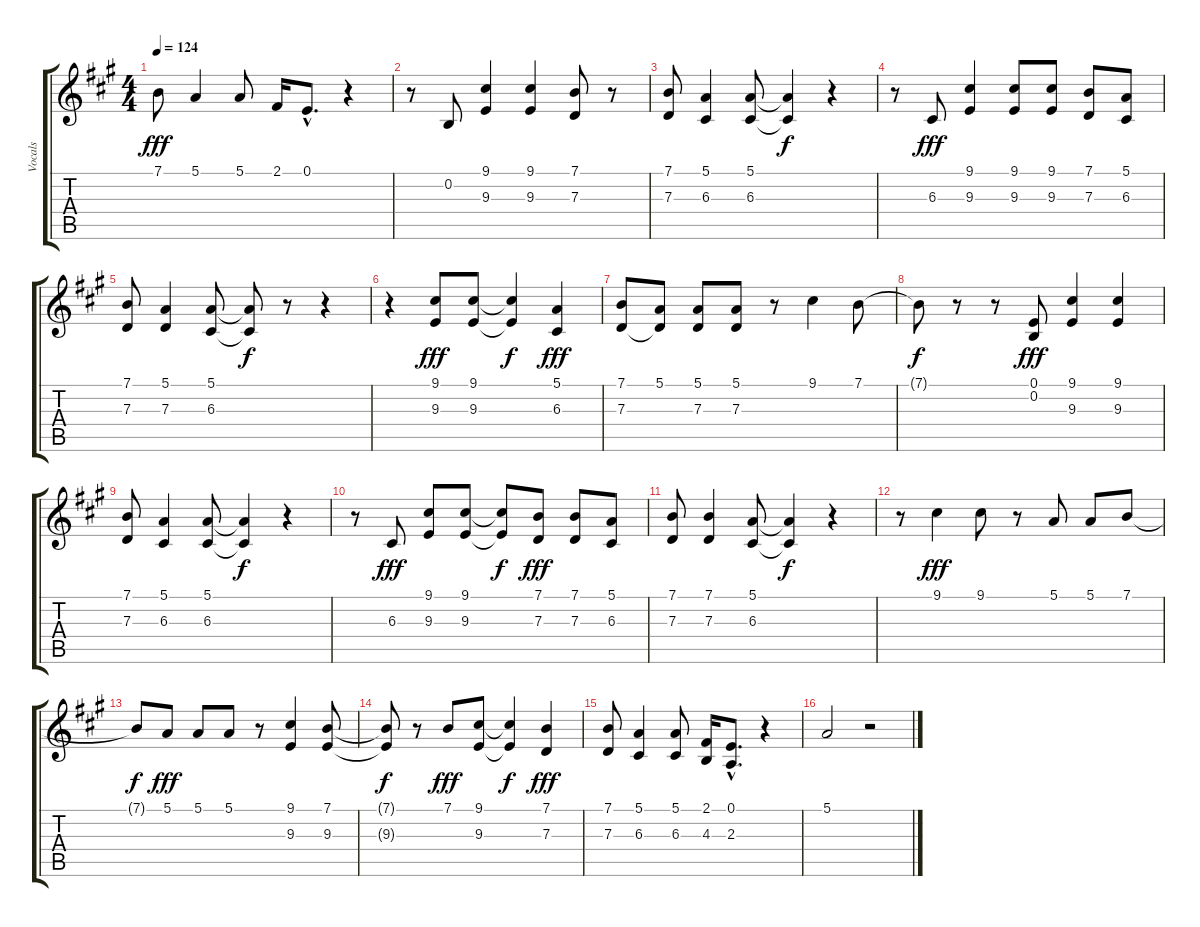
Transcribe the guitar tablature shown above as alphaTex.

\track ("Vocals" "Vocals") {instrument lead6voice}
\staff {score tabs}
\tuning (E4 B3 G3 D3 A2 E2) {hide}
\ts (4 4)
\tempo 124
\clef g2
\ks a
7.1.8{dy fff} 5.1.4 5.1.8 2.1.16 0.1{hac}.8{d} r.4 |
r.8 0.2.8 (9.1 9.3).4 (9.1 9.3).4 (7.1 7.3).8 r.8 |
(7.1 7.3).8 (5.1 6.3).4 (5.1 6.3).8 (5.1{t} 6.3{t}).4{dy f} r.4 |
r.8 6.3.8{dy fff} (9.1 9.3).4 (9.1 9.3).8 (9.1 9.3).8 (7.1 7.3).8 (5.1 6.3).8 |
(7.1 7.3).8 (5.1 7.3).4 (5.1 6.3).8 (5.1{t} 6.3{t}).8{dy f} r.8 r.4 |
r.4 (9.1 9.3).8{dy fff} (9.1 9.3).8 (9.1{t} 9.3{t}).4{dy f} (5.1 6.3).4{dy fff} |
(7.1 7.3).8 (5.1 7.3{t}).8 (5.1 7.3).8 (5.1 7.3).8 r.8 9.1.4 7.1.8 |
7.1{t}.8{dy f} r.8 r.8 (0.1 0.2).8{dy fff} (9.1 9.3).4 (9.1 9.3).4 |
(7.1 7.3).8 (5.1 6.3).4 (5.1 6.3).8 (5.1{t} 6.3{t}).4{dy f} r.4 |
r.8 6.3.8{dy fff} (9.1 9.3).8 (9.1 9.3).8 (9.1{t} 9.3{t}).8{dy f} (7.1 7.3).8{dy fff} (7.1 7.3).8 (5.1 6.3).8 |
(7.1 7.3).8 (7.1 7.3).4 (5.1 6.3).8 (5.1{t} 6.3{t}).4{dy f} r.4 |
r.8 9.1.4{dy fff} 9.1.8 r.8 5.1.8 5.1.8 7.1.8 |
7.1{t}.8{dy f} 5.1.8{dy fff} 5.1.8 5.1.8 r.8 (9.1 9.3).4 (7.1 9.3).8 |
(7.1{t} 9.3{t}).8{dy f} r.8 7.1.8{dy fff} (9.1 9.3).8 (9.1{t} 9.3{t}).4{dy f} (7.1 7.3).4{dy fff} |
(7.1 7.3).8 (5.1 6.3).4 (5.1 6.3).8 (2.1 4.3).16 (0.1{hac} 2.3{hac}).8{d} r.4 |
5.1.2 r.2
